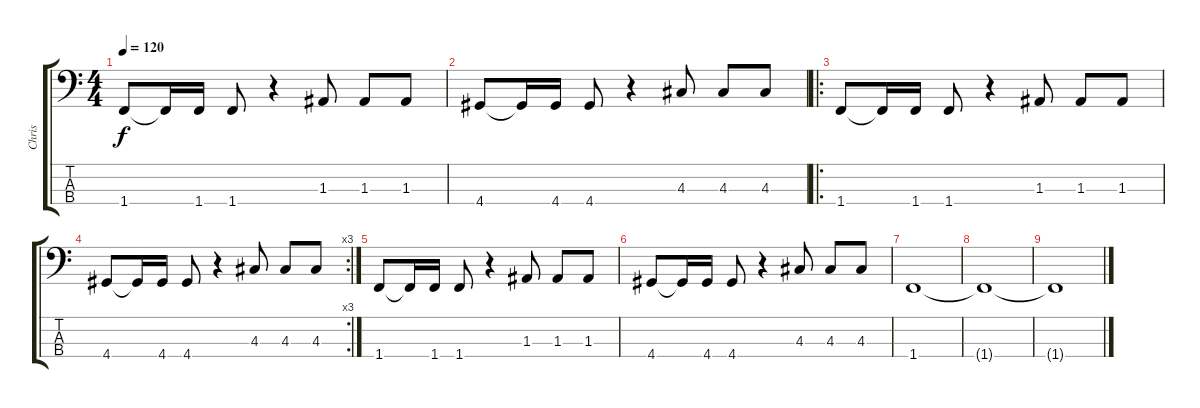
\track ("Chris" "Chris") {instrument electricbasspick}
\staff {score tabs}
\tuning (G2 D2 A1 E1) {hide}
\ts (4 4)
\tempo 120
\clef f4
\ks c
1.4.8{dy f} 1.4{t}.16 1.4.16 1.4.8 r.4 1.3.8 1.3.8 1.3.8 |
4.4.8 4.4{t}.16 4.4.16 4.4.8 r.4 4.3.8 4.3.8 4.3.8 |
\ro
1.4.8 1.4{t}.16 1.4.16 1.4.8 r.4 1.3.8 1.3.8 1.3.8 |
\rc 3
4.4.8 4.4{t}.16 4.4.16 4.4.8 r.4 4.3.8 4.3.8 4.3.8 |
1.4.8 1.4{t}.16 1.4.16 1.4.8 r.4 1.3.8 1.3.8 1.3.8 |
4.4.8 4.4{t}.16 4.4.16 4.4.8 r.4 4.3.8 4.3.8 4.3.8 |
1.4.1 |
1.4{t}.1 |
1.4{t}.1
